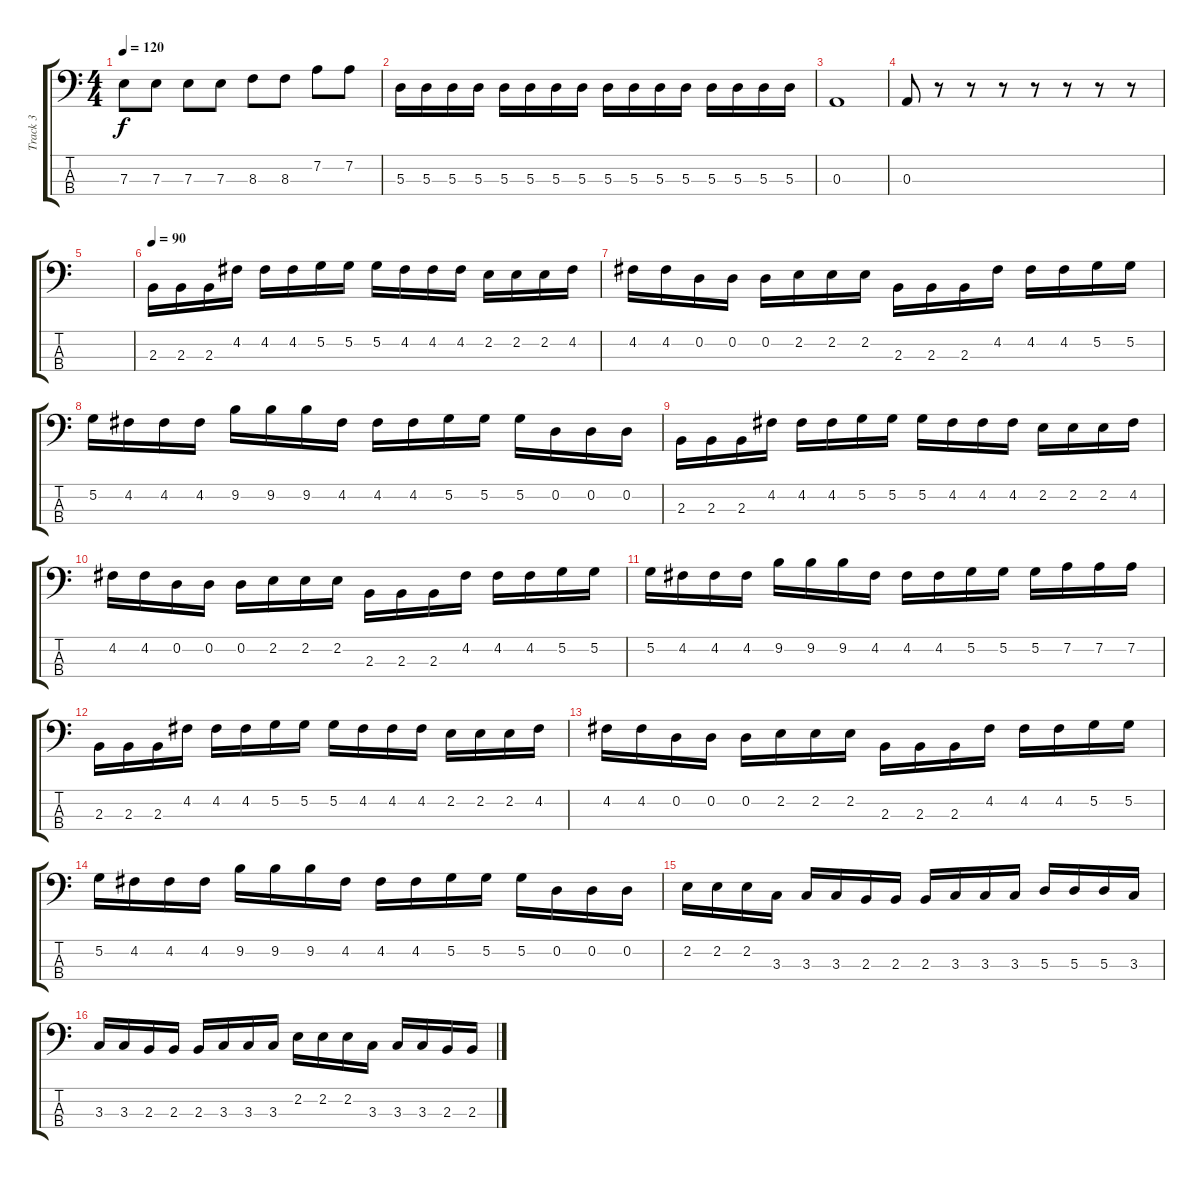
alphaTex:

\track ("Track 3" "Track 3") {instrument electricbassfinger}
\staff {score tabs}
\tuning (G2 D2 A1 E1) {hide}
\ts (4 4)
\tempo 120
\clef f4
\ks c
7.3.8{dy f} 7.3.8 7.3.8 7.3.8 8.3.8 8.3.8 7.2.8 7.2.8 |
5.3.16 5.3.16 5.3.16 5.3.16 5.3.16 5.3.16 5.3.16 5.3.16 5.3.16 5.3.16 5.3.16 5.3.16 5.3.16 5.3.16 5.3.16 5.3.16 |
0.3.1 |
0.3.8 r.8 r.8 r.8 r.8 r.8 r.8 r.8 |
|
\tempo 90
2.3.16 2.3.16 2.3.16 4.2.16 4.2.16 4.2.16 5.2.16 5.2.16 5.2.16 4.2.16 4.2.16 4.2.16 2.2.16 2.2.16 2.2.16 4.2.16 |
4.2.16 4.2.16 0.2.16 0.2.16 0.2.16 2.2.16 2.2.16 2.2.16 2.3.16 2.3.16 2.3.16 4.2.16 4.2.16 4.2.16 5.2.16 5.2.16 |
5.2.16 4.2.16 4.2.16 4.2.16 9.2.16 9.2.16 9.2.16 4.2.16 4.2.16 4.2.16 5.2.16 5.2.16 5.2.16 0.2.16 0.2.16 0.2.16 |
2.3.16 2.3.16 2.3.16 4.2.16 4.2.16 4.2.16 5.2.16 5.2.16 5.2.16 4.2.16 4.2.16 4.2.16 2.2.16 2.2.16 2.2.16 4.2.16 |
4.2.16 4.2.16 0.2.16 0.2.16 0.2.16 2.2.16 2.2.16 2.2.16 2.3.16 2.3.16 2.3.16 4.2.16 4.2.16 4.2.16 5.2.16 5.2.16 |
5.2.16 4.2.16 4.2.16 4.2.16 9.2.16 9.2.16 9.2.16 4.2.16 4.2.16 4.2.16 5.2.16 5.2.16 5.2.16 7.2.16 7.2.16 7.2.16 |
2.3.16 2.3.16 2.3.16 4.2.16 4.2.16 4.2.16 5.2.16 5.2.16 5.2.16 4.2.16 4.2.16 4.2.16 2.2.16 2.2.16 2.2.16 4.2.16 |
4.2.16 4.2.16 0.2.16 0.2.16 0.2.16 2.2.16 2.2.16 2.2.16 2.3.16 2.3.16 2.3.16 4.2.16 4.2.16 4.2.16 5.2.16 5.2.16 |
5.2.16 4.2.16 4.2.16 4.2.16 9.2.16 9.2.16 9.2.16 4.2.16 4.2.16 4.2.16 5.2.16 5.2.16 5.2.16 0.2.16 0.2.16 0.2.16 |
2.2.16 2.2.16 2.2.16 3.3.16 3.3.16 3.3.16 2.3.16 2.3.16 2.3.16 3.3.16 3.3.16 3.3.16 5.3.16 5.3.16 5.3.16 3.3.16 |
3.3.16 3.3.16 2.3.16 2.3.16 2.3.16 3.3.16 3.3.16 3.3.16 2.2.16 2.2.16 2.2.16 3.3.16 3.3.16 3.3.16 2.3.16 2.3.16
